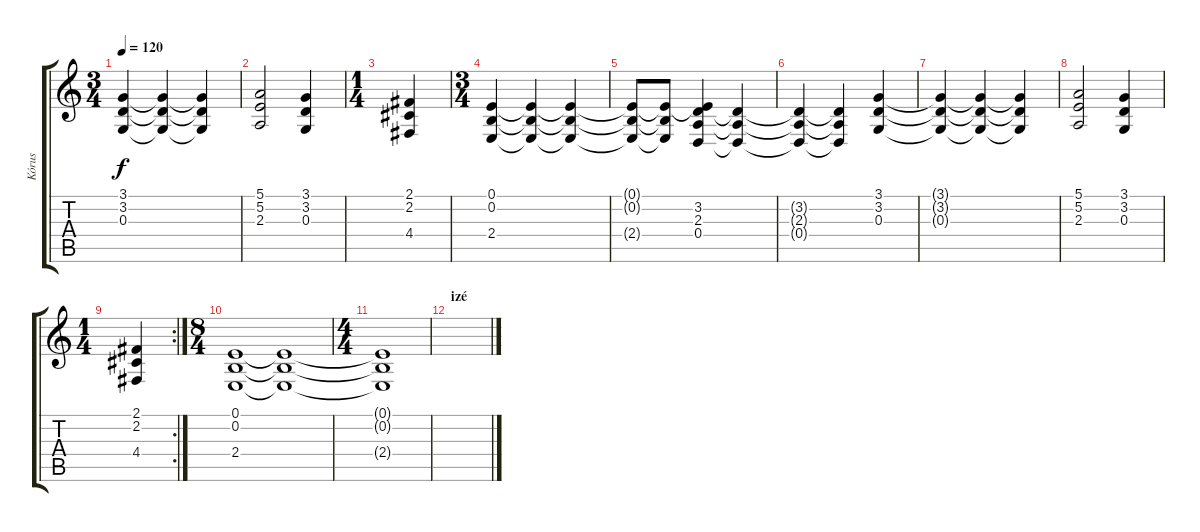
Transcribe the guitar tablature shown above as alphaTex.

\track ("Kórus" "Kórus") {instrument choiraahs}
\staff {score tabs}
\tuning (E4 B3 G3 D3 A2 E2) {hide}
\ts (3 4)
\tempo 120
\clef g2
\ks c
(3.1{t} 3.2{t} 0.3{t}).4{dy f} (3.1{t} 3.2{t} 0.3{t}).4 (3.1{t} 3.2{t} 0.3{t}).4 |
(5.1 5.2 2.3).2 (3.1 3.2 0.3).4 |
\ts (1 4)
(2.1 2.2 4.4).4 |
\ts (3 4)
(0.1 0.2 2.4).4 (0.1{t} 0.2{t} 2.4{t}).4 (0.1{t} 0.2{t} 2.4{t}).4 |
(0.1{t} 0.2{t} 2.4{t}).8 (0.1{t} 0.2{t} 2.4{t}).8 (0.1{t} 3.2 2.3 0.4).4 (3.2{t} 2.3{t} 0.4{t}).4 |
(3.2{t} 2.3{t} 0.4{t}).4 (3.2{t} 2.3{t} 0.4{t}).4 (3.1 3.2 0.3).4 |
(3.1{t} 3.2{t} 0.3{t}).4 (3.1{t} 3.2{t} 0.3{t}).4 (3.1{t} 3.2{t} 0.3{t}).4 |
(5.1 5.2 2.3).2 (3.1 3.2 0.3).4 |
\rc 2
\ts (1 4)
(2.1 2.2 4.4).4 |
\ts (8 4)
(0.1 0.2 2.4).1{volume 2} (0.1{t} 0.2{t} 2.4{t}).1 |
\ts (4 4)
(0.1{t} 0.2{t} 2.4{t}).1 |
\section ("" "izé")
